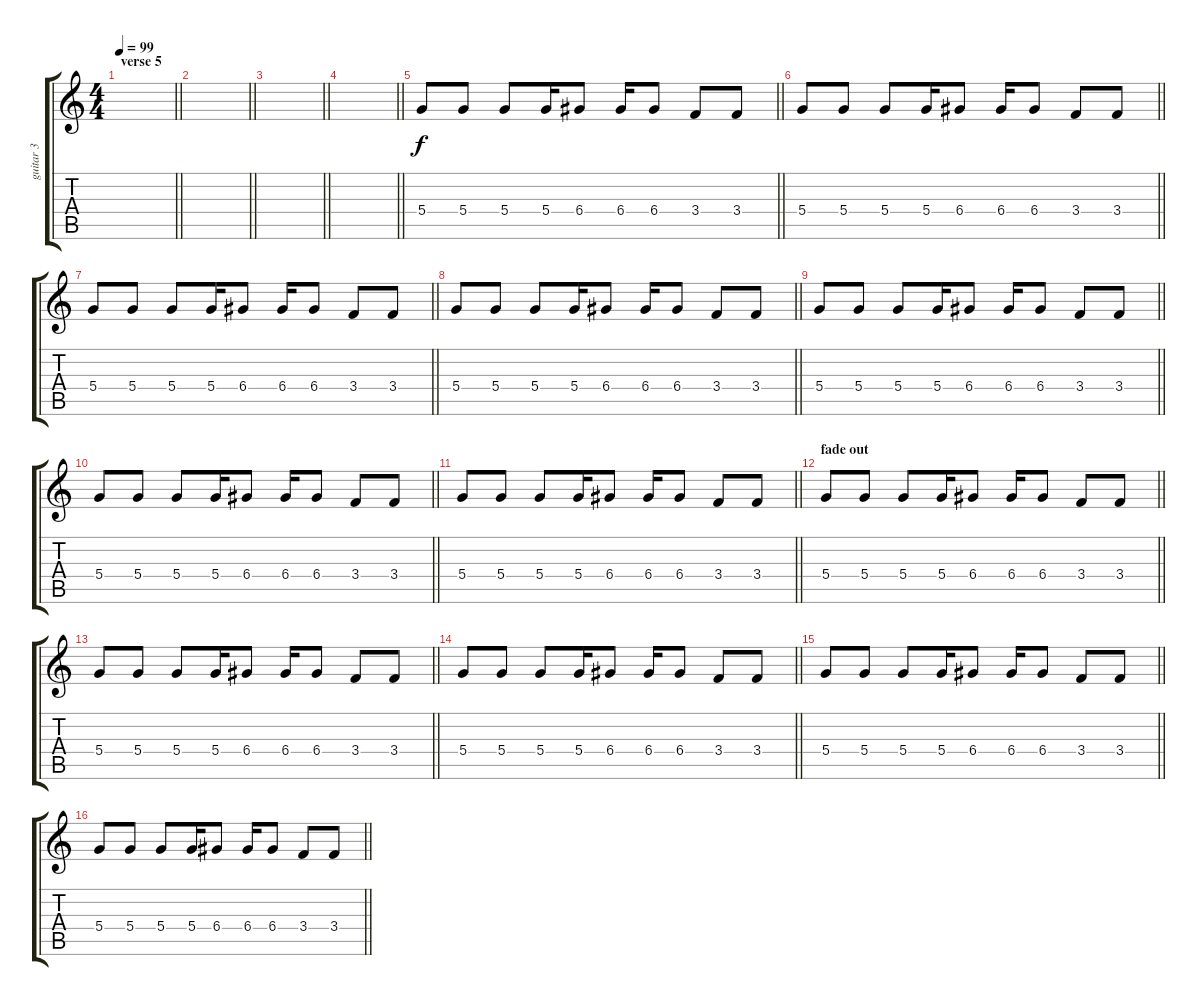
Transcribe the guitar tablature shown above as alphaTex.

\track ("guitar 3" "guitar 3") {instrument distortionguitar}
\staff {score tabs}
\tuning (E4 B3 G3 D3 A2 E2) {hide}
\ts (4 4)
\section ("" "verse 5")
\tempo 99
\clef g2
\barLineRight lightlight
\ks c
|
\barLineRight lightlight
|
\barLineRight lightlight
|
\barLineRight lightlight
|
\barLineRight lightlight
5.4.8 5.4.8 5.4.8 5.4.16 6.4.8 6.4.16 6.4.8 3.4.8 3.4.8 |
\barLineRight lightlight
5.4.8 5.4.8 5.4.8 5.4.16 6.4.8 6.4.16 6.4.8 3.4.8 3.4.8 |
\barLineRight lightlight
5.4.8 5.4.8 5.4.8 5.4.16 6.4.8 6.4.16 6.4.8 3.4.8 3.4.8 |
\barLineRight lightlight
5.4.8 5.4.8 5.4.8 5.4.16 6.4.8 6.4.16 6.4.8 3.4.8 3.4.8 |
\barLineRight lightlight
5.4.8 5.4.8 5.4.8 5.4.16 6.4.8 6.4.16 6.4.8 3.4.8 3.4.8 |
\barLineRight lightlight
5.4.8 5.4.8 5.4.8 5.4.16 6.4.8 6.4.16 6.4.8 3.4.8 3.4.8 |
\barLineRight lightlight
5.4.8 5.4.8 5.4.8 5.4.16 6.4.8 6.4.16 6.4.8 3.4.8 3.4.8 |
\section ("" "fade out")
\barLineRight lightlight
5.4.8 5.4.8 5.4.8 5.4.16 6.4.8 6.4.16 6.4.8 3.4.8 3.4.8 |
\barLineRight lightlight
5.4.8 5.4.8 5.4.8 5.4.16 6.4.8 6.4.16 6.4.8 3.4.8 3.4.8 |
\barLineRight lightlight
5.4.8 5.4.8 5.4.8 5.4.16 6.4.8 6.4.16 6.4.8 3.4.8 3.4.8 |
\barLineRight lightlight
5.4.8 5.4.8 5.4.8 5.4.16 6.4.8 6.4.16 6.4.8 3.4.8 3.4.8 |
\barLineRight lightlight
5.4.8 5.4.8 5.4.8 5.4.16 6.4.8 6.4.16 6.4.8 3.4.8 3.4.8
